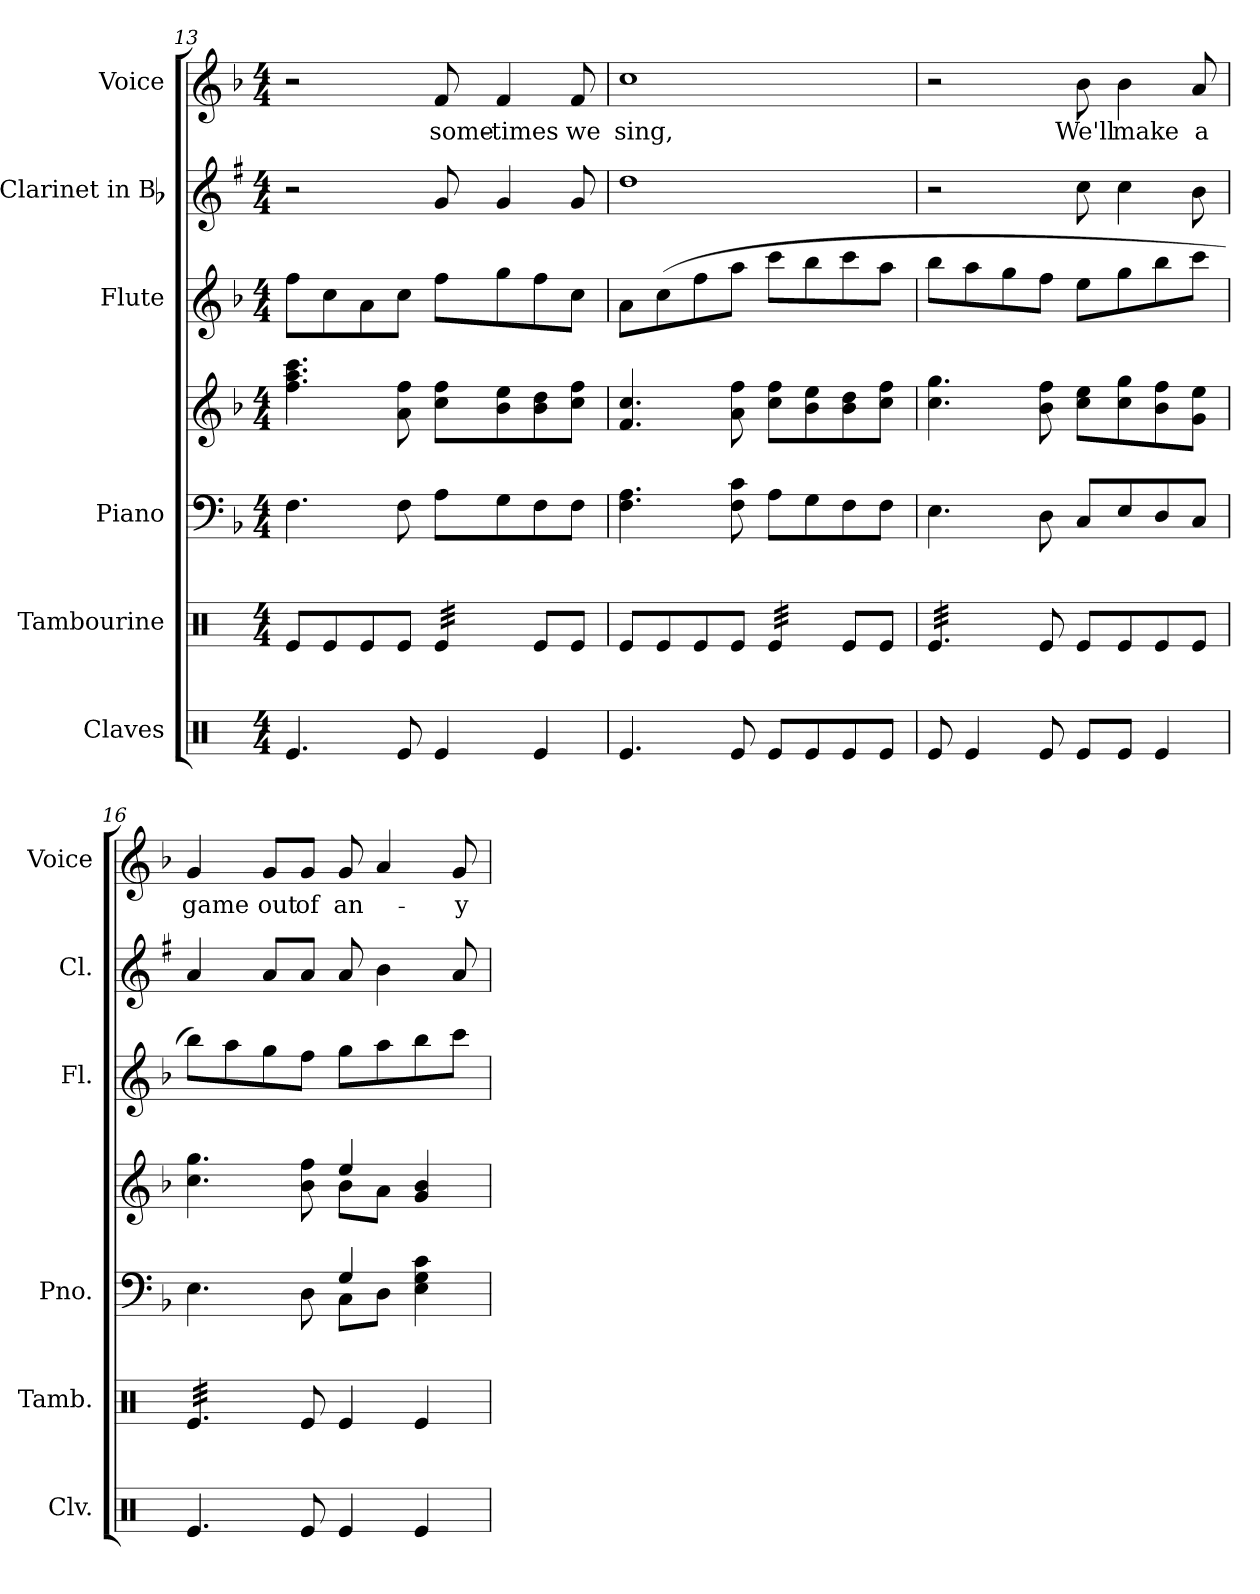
**kern	**kern	**kern	**kern	**kern	**kern	**kern	**text
*part6	*part5	*part4	*part4	*part3	*part2	*part1	*part1
*staff7	*staff6	*staff5	*staff4	*staff3	*staff2	*staff1	*staff1
*I"Claves	*I"Tambourine	*I"Piano	*	*I"Flute	*I"Clarinet in Bb	*I"Voice	*
*I'Clv.	*I'Tamb.	*I'Pno.	*	*I'Fl.	*I'Cl.	*I'Voice	*
!!LO:LB:g=z
*clefX	*clefX	*clefF4	*clefG2	*clefG2	*clefG2	*clefG2	*
*	*	*	*	*	*ITrd1c2	*	*
*k[]	*k[]	*k[b-]	*k[b-]	*k[b-]	*k[b-]	*k[b-]	*
*C:	*C:	*F:	*F:	*F:	*F:	*F:	*
*M4/4	*M4/4	*M4/4	*M4/4	*M4/4	*M4/4	*M4/4	*
=13	=13	=13	=13	=13	=13	=13	=13
4.Rei/	8Rei/L	4.Fi\	4.ffi\ 4.aai 4.ccci	8ffi\L	2r	2r	.
.	8Rei/	.	.	8cci\	.	.	.
.	8Rei/	.	.	8ai\	.	.	.
8Rei/	8Rei/J	8Fi\	8ai\ 8ffi	8cci\J	.	.	.
!	!	!	!	!	!	!	!LO:LY:b:color=#000000
*	*tremolo	*	*	*	*	*	*
4Rei/	32Rei/LLL	8Ai\L	8cci\ 8ffiL	8ffi\L	8fi/	8fi/	some-
.	32Rei/	.	.	.	.	.	.
.	32Rei/	.	.	.	.	.	.
.	32Rei/	.	.	.	.	.	.
!	!	!	!	!	!	!	!LO:LY:b:color=#000000
.	32Rei/	8Gi\	8b-i\ 8eei	8ggi\	4fi/	4fi/	-times
.	32Rei/	.	.	.	.	.	.
.	32Rei/	.	.	.	.	.	.
.	32Rei/JJJ	.	.	.	.	.	.
*	*Xtremolo	*	*	*	*	*	*
4Rei/	8Rei/L	8Fi\	8b-i\ 8ddi	8ffi\	.	.	.
!	!	!	!	!	!	!	!LO:LY:b:color=#000000
.	8Rei/J	8Fi\J	8cci\ 8ffiJ	8cci\J	8fi/	8fi/	we
=14	=14	=14	=14	=14	=14	=14	=14
!	!	!	!	!	!	!	!LO:LY:b:color=#000000
4.Rei/	8Rei/L	4.Fi\ 4.Ai	4.fi/ 4.cci	8ai\L	1cci	1cci	sing,
.	8Rei/	.	.	(8cci\	.	.	.
.	8Rei/	.	.	8ffi\	.	.	.
8Rei/	8Rei/J	8Fi\ 8ci	8ai\ 8ffi	8aai\J	.	.	.
*	*tremolo	*	*	*	*	*	*
8Rei/L	32Rei/LLL	8Ai\L	8cci\ 8ffiL	8ccci\L	.	.	.
.	32Rei/	.	.	.	.	.	.
.	32Rei/	.	.	.	.	.	.
.	32Rei/	.	.	.	.	.	.
8Rei/	32Rei/	8Gi\	8b-i\ 8eei	8bb-i\	.	.	.
.	32Rei/	.	.	.	.	.	.
.	32Rei/	.	.	.	.	.	.
.	32Rei/JJJ	.	.	.	.	.	.
*	*Xtremolo	*	*	*	*	*	*
8Rei/	8Rei/L	8Fi\	8b-i\ 8ddi	8ccci\	.	.	.
8Rei/J	8Rei/J	8Fi\J	8cci\ 8ffiJ	8aai\J	.	.	.
=15	=15	=15	=15	=15	=15	=15	=15
*	*tremolo	*	*	*	*	*	*
8Rei/	32Rei/LLL	4.Ei\	4.cci\ 4.ggi	8bb-i\L	2r	2r	.
.	32Rei/	.	.	.	.	.	.
.	32Rei/	.	.	.	.	.	.
.	32Rei/	.	.	.	.	.	.
4Rei/	32Rei/	.	.	8aai\	.	.	.
.	32Rei/	.	.	.	.	.	.
.	32Rei/	.	.	.	.	.	.
.	32Rei/	.	.	.	.	.	.
.	32Rei/	.	.	8ggi\	.	.	.
.	32Rei/	.	.	.	.	.	.
.	32Rei/	.	.	.	.	.	.
.	32Rei/JJJ	.	.	.	.	.	.
*	*Xtremolo	*	*	*	*	*	*
8Rei/	8Rei/	8Di\	8b-i\ 8ffi	8ffi\J	.	.	.
!	!	!	!	!	!	!	!LO:LY:b:color=#000000
8Rei/L	8Rei/L	8Ci/L	8cci\ 8eeiL	8eei\L	8b-i\	8b-i\	We'll
!	!	!	!	!	!	!	!LO:LY:b:color=#000000
8Rei/J	8Rei/	8Ei/	8cci\ 8ggi	8ggi\	4b-i\	4b-i\	make
4Rei/	8Rei/	8Di/	8b-i\ 8ffi	8bb-i\	.	.	.
!	!	!	!	!	!	!	!LO:LY:b:color=#000000
.	8Rei/J	8Ci/J	8gi\ 8eeiJ	8ccci\J	8ai\	8ai/	a
=16	=16	=16	=16	=16	=16	=16	=16
*	*	*^	*^	*	*	*	*
!	!	!	!	!	!	!	!	!	!LO:LY:b:color=#000000
*	*tremolo	*	*	*	*	*	*	*	*
4.Rei/	32Rei/LLL	4.Ei\	2ryy	4.cci\ 4.ggi	2ryy	8bb-i\L)	4gi/	4gi/	game
.	32Rei/	.	.	.	.	.	.	.	.
.	32Rei/	.	.	.	.	.	.	.	.
.	32Rei/	.	.	.	.	.	.	.	.
.	32Rei/	.	.	.	.	8aai\	.	.	.
.	32Rei/	.	.	.	.	.	.	.	.
.	32Rei/	.	.	.	.	.	.	.	.
.	32Rei/	.	.	.	.	.	.	.	.
!	!	!	!	!	!	!	!	!	!LO:LY:b:color=#000000
.	32Rei/	.	.	.	.	8ggi\	8gi/L	8gi/L	out
.	32Rei/	.	.	.	.	.	.	.	.
.	32Rei/	.	.	.	.	.	.	.	.
.	32Rei/JJJ	.	.	.	.	.	.	.	.
*	*Xtremolo	*	*	*	*	*	*	*	*
!	!	!	!	!	!	!	!	!	!LO:LY:b:color=#000000
8Rei/	8Rei/	8Di\	.	8b-i\ 8ffi	.	8ffi\J	8gi/J	8gi/J	of
!	!	!	!	!	!	!	!	!	!LO:LY:b:color=#000000
4Rei/	4Rei/	4Gi/	8Ci\L	4eei/	8b-i\L	8ggi\L	8gi/	8gi/	an-
.	.	.	8Di\J	.	8ai\J	8aai\	4ai\	4ai/	.
4Rei/	4Rei/	4Ei\ 4Gi 4ci	4ryy	4gi/ 4b-i	4ryy	8bb-i\	.	.	.
!	!	!	!	!	!	!	!	!	!LO:LY:b:color=#000000
.	.	.	.	.	.	8ccci\J	8gi/	8gi/	-y-
*	*	*v	*v	*	*	*	*	*	*
*	*	*	*v	*v	*	*	*	*
=	=	=	=	=	=	=	=
*-	*-	*-	*-	*-	*-	*-	*-
